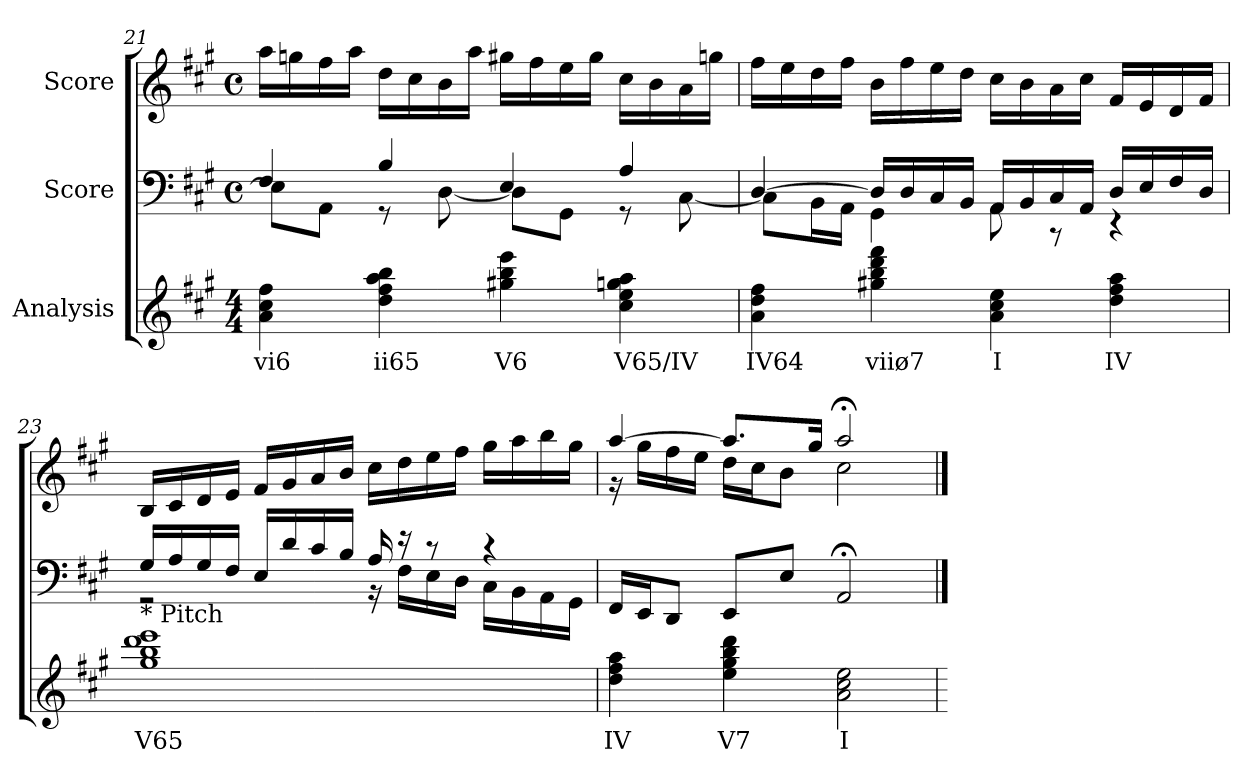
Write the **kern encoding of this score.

**kern	**text	**kern	**kern
*part3	*part3	*part2	*part1
*staff3	*staff3	*staff2	*staff1
*I"Analysis	*	*I"Score	*I"Score
*	*	*clefF4	*clefG2
*k[f#c#g#]	*	*k[f#c#g#]	*k[f#c#g#]
*M4/4	*	*M4/4	*M4/4
*	*	*met(c)	*met(c)
=21	=21	=21	=21
*	*	*^	*
4a 4cc# 4ff#	vi6	4F#/	8E\L]	16aa\LL
.	.	.	.	16ggn\
.	.	.	8AA\J	16ff#\
.	.	.	.	16aa\JJ
4dd 4ff# 4aa 4bb	ii65	4B/	8r	16dd\LL
.	.	.	.	16cc#\
.	.	.	[8D\	16b\
.	.	.	.	16aa\JJ
4gg#X 4bb 4eee	V6	4E/	8D\L]	16gg#X\LL
.	.	.	.	16ff#\
.	.	.	8GG#\J	16ee\
.	.	.	.	16gg#\JJ
4cc# 4ee 4ggn 4aa	V65/IV	4A/	8r	16cc#\LL
.	.	.	.	16b\
.	.	.	[8C#\	16a\
.	.	.	.	16ggn\JJ
!!LO:LB:g=z
=22	=22	=22	=22	=22
4a 4dd 4ff#	IV64	[4D/	8C#\L]	16ff#\LL
.	.	.	.	16ee\
.	.	.	16BB\L	16dd\
.	.	.	16AA\JJ	16ff#\JJ
4gg#X 4bb 4ddd 4fff#	viiø7	16D/LL]	4GG#\	16b\LL
.	.	16D/	.	16ff#\
.	.	16C#/	.	16ee\
.	.	16BB/JJ	.	16dd\JJ
4a 4cc# 4ee	I	16AA/LL	8AA\	16cc#\LL
.	.	16BB/	.	16b\
.	.	16C#/	8r	16a\
.	.	16AA/JJ	.	16cc#\JJ
4dd 4ff# 4aa	IV	16D/LL	4r	16f#/LL
.	.	16E/	.	16e/
.	.	16F#/	.	16d/
.	.	16D/JJ	.	16f#/JJ
=23	=23	=23	=23	=23
!LO:TX:t=* Pitch	!	!	!	!
1gg# 1bb 1ddd 1eee	V65	16G#/LL	2r	16B/LL
.	.	16A/	.	16c#/
.	.	16G#/	.	16d/
.	.	16F#/JJ	.	16e/JJ
.	.	16E/LL	.	16f#/LL
.	.	16d/	.	16g#/
.	.	16c#/	.	16a/
.	.	16B/JJ	.	16b/JJ
.	.	16A/	16r	16cc#\LL
.	.	16r	16F#\LL	16dd\
.	.	8r	16E\	16ee\
.	.	.	16D\JJ	16ff#\JJ
.	.	4r	16C#\LL	16gg#\LL
.	.	.	16BB\	16aa\
.	.	.	16AA\	16bb\
.	.	.	16GG#\JJ	16gg#\JJ
*	*	*v	*v	*
=24	=24	=24	=24
*	*	*	*^
4dd 4ff# 4aa	IV	16FF#/LL	[4aa/	16r
.	.	16EE/J	.	16gg#\LL
.	.	8DD/J	.	16ff#\
.	.	.	.	16ee\JJ
4ee 4gg# 4bb 4ddd	V7	8EE/L	8.aa/L]	16dd\LL
.	.	.	.	16cc#\J
.	.	8E/J	.	8b\J
.	.	.	16gg#/Jk	.
2a 2cc# 2ee	I	2AA;/	2aa;</	2cc#\
*	*	*	*v	*v
=	==	==	==
*-	*-	*-	*-
